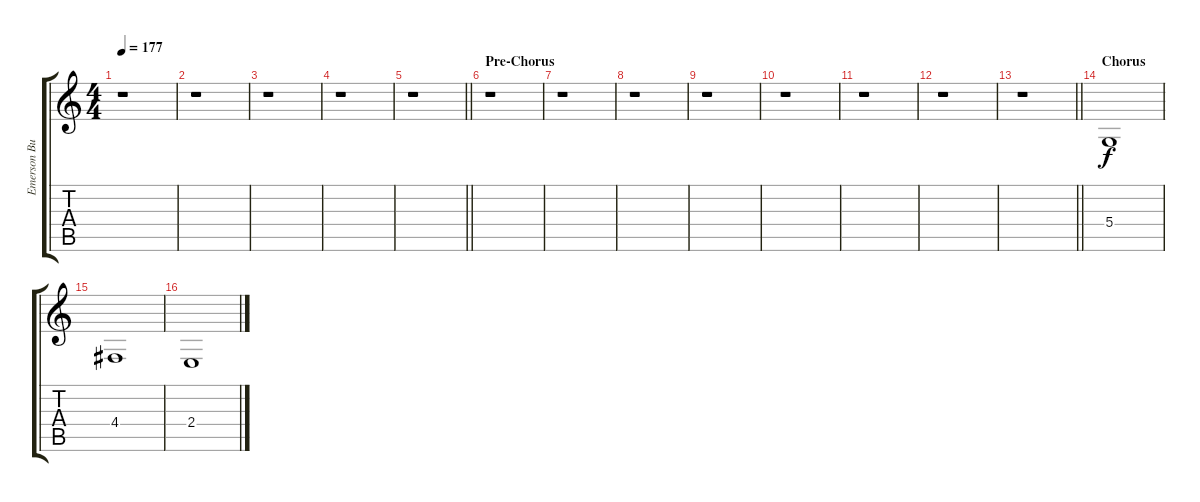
\track ("Emerson Burton (Keyboard)" "Emerson Bu") {instrument pad2warm}
\staff {score tabs}
\tuning (E4 B3 G3 D3 A2 E2) {hide}
\ts (4 4)
\tempo 177
\clef g2
\ks c
r.1{dy f} |
r.1 |
r.1 |
r.1 |
\barLineRight lightlight
r.1 |
\section ("" "Pre-Chorus")
r.1 |
r.1 |
r.1 |
r.1 |
r.1 |
r.1 |
r.1 |
\barLineRight lightlight
r.1 |
\section ("" "Chorus")
5.4.1 |
4.4.1 |
2.4.1
